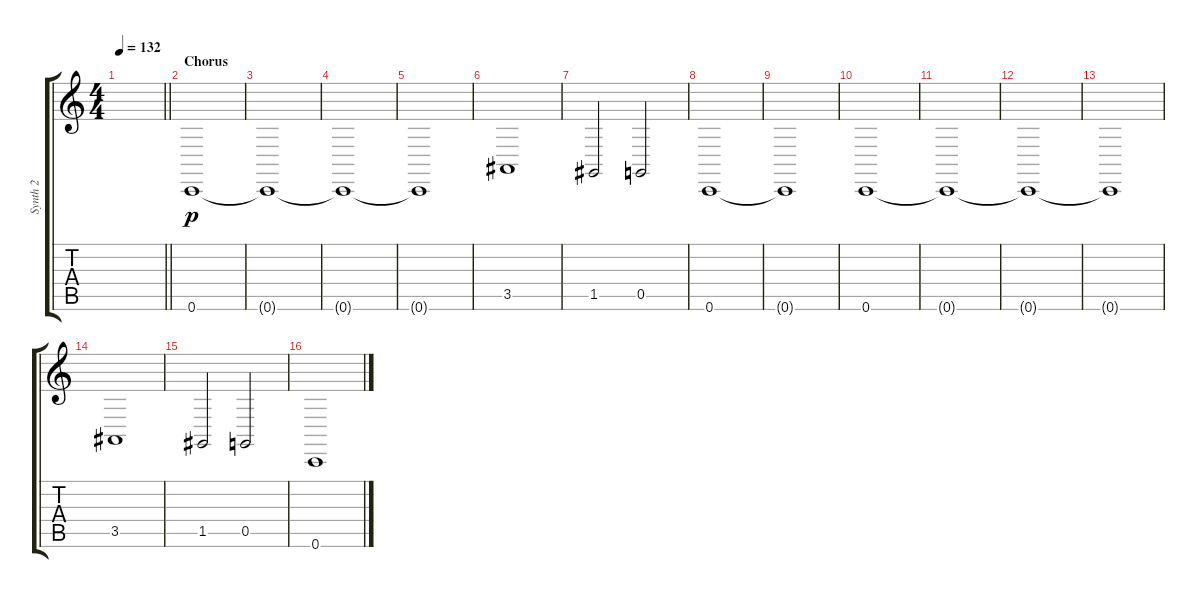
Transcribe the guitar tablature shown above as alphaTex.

\track ("Synth 2" "Synth 2") {instrument lead1square}
\staff {score tabs}
\tuning (D4 A3 F3 C3 G2 C2) {hide}
\ts (4 4)
\tempo 132
\clef g2
\barLineRight lightlight
\ks c
|
\section ("" "Chorus ")
0.6.1{dy p} |
0.6{t}.1 |
0.6{t}.1 |
0.6{t}.1 |
3.5.1 |
1.5.2 0.5.2 |
0.6.1 |
0.6{t}.1 |
0.6.1 |
0.6{t}.1 |
0.6{t}.1 |
0.6{t}.1 |
3.5.1 |
1.5.2 0.5.2 |
0.6.1
